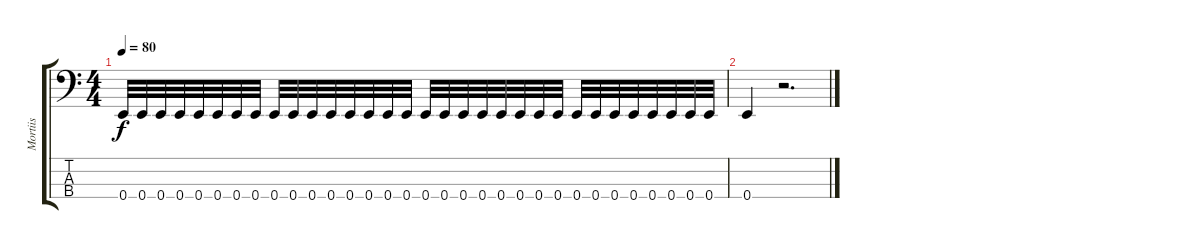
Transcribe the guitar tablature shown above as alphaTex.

\track ("Mortiis" "Mortiis") {instrument electricbassfinger}
\staff {score tabs}
\tuning (G2 D2 A1 E1) {hide}
\ts (4 4)
\tempo 80
\clef f4
\ks c
0.4.32{dy f} 0.4.32 0.4.32 0.4.32 0.4.32 0.4.32 0.4.32 0.4.32 0.4.32 0.4.32 0.4.32 0.4.32 0.4.32 0.4.32 0.4.32 0.4.32 0.4.32 0.4.32 0.4.32 0.4.32 0.4.32 0.4.32 0.4.32 0.4.32 0.4.32 0.4.32 0.4.32 0.4.32 0.4.32 0.4.32 0.4.32 0.4.32 |
0.4.4 r.2{d}
